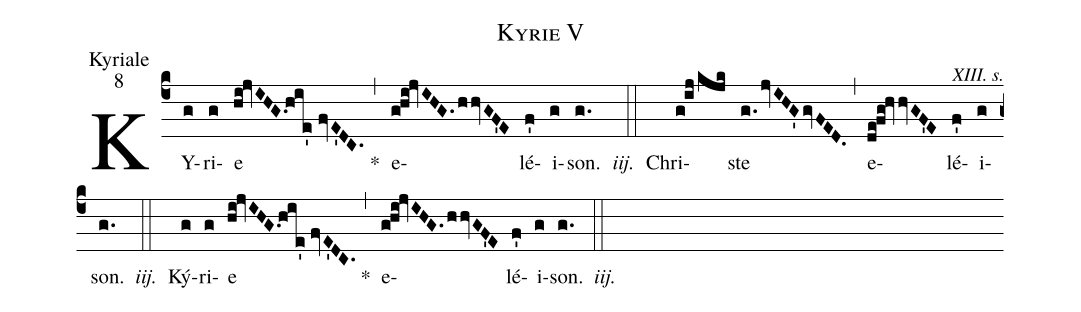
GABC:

name:Kyrie V;
office-part:Kyriale;
mode:8;
commentary:XIII. s.;
%%
(c4) KY(g)ri(g)e(hi!jvIHG./[-0.5]hie'//fvE'DC.) <clear>*(,) e(ghi!jvIHG.hhvGF'E)lé(f')i(g)son.(g.) <i>iij.</i>(::)
Chri(g!ij/kjk)ste(g.jvIHG'gvFED.) (,) e(de!fg!hvvGF'E)lé(f')i(g)son.(g.) <i>iij.</i>(::)
Ký(g)ri(g)e(hi!jvIHG./[-0.5]hie'//fvE'DC.) <clear>*(,) e(ghi!jvIHG.hhvGF'E)lé(f')i(g)son.(g.) <i>iij.</i>(::)
